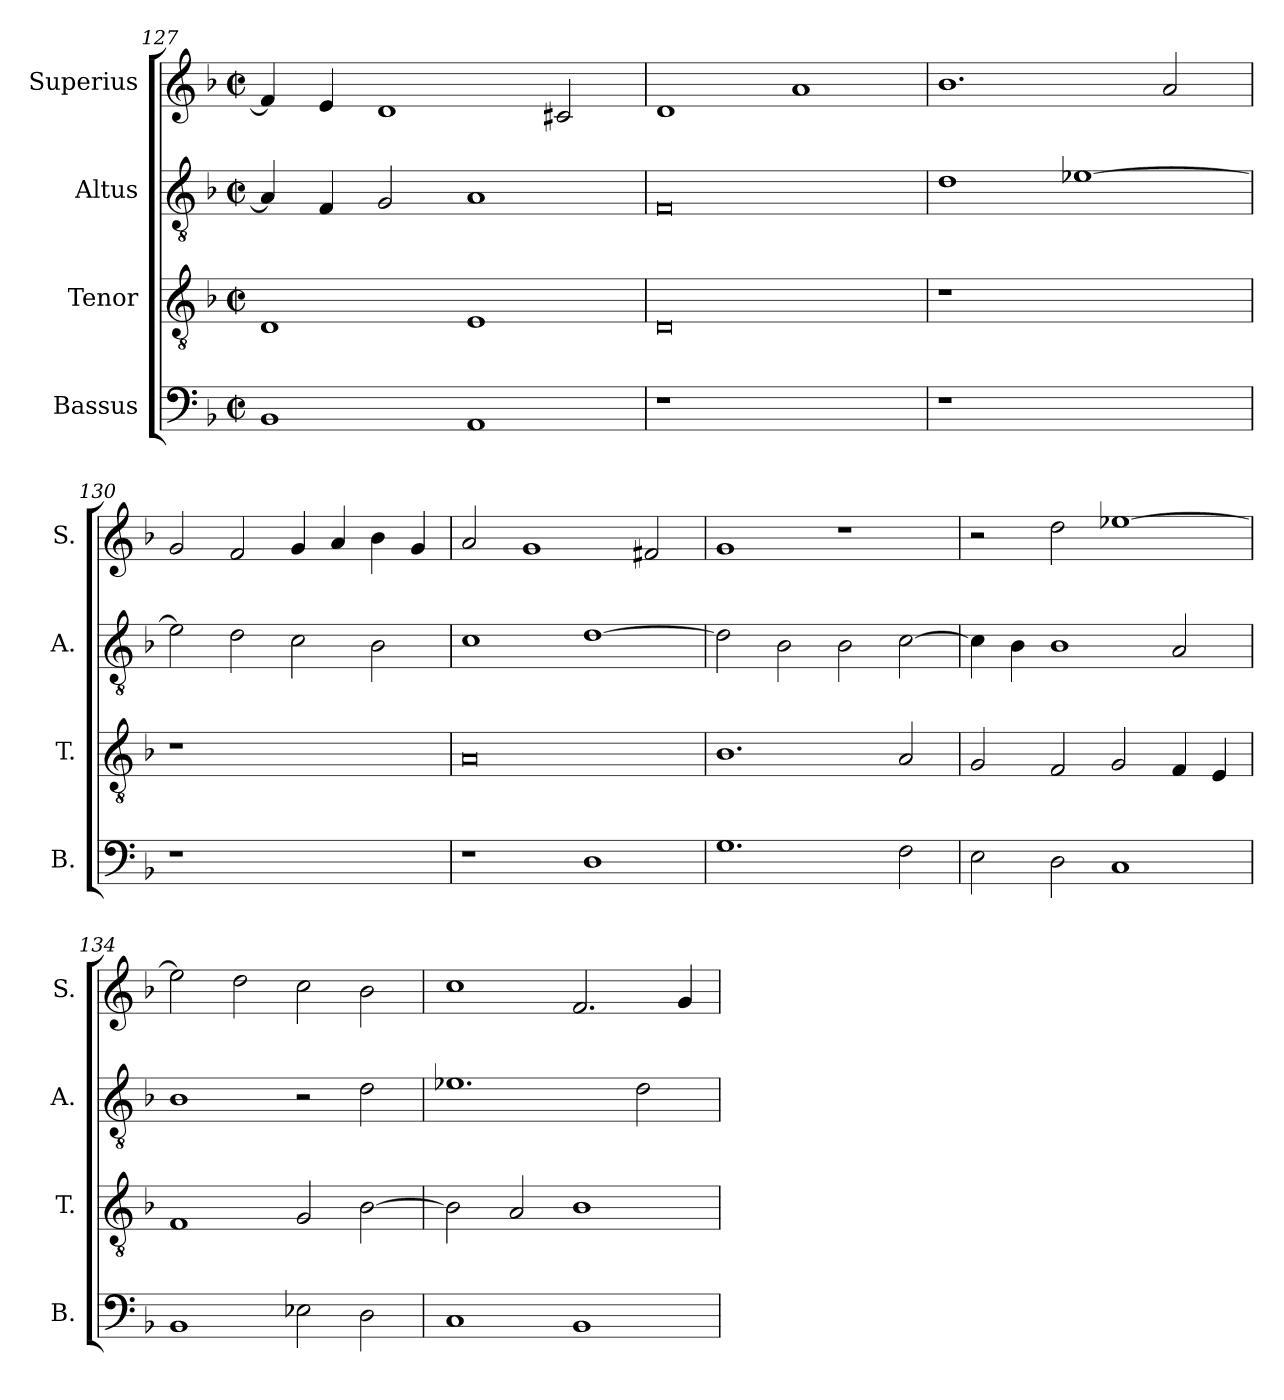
**kern	**kern	**kern	**kern
*part4	*part3	*part2	*part1
*staff4	*staff3	*staff2	*staff1
*I"Bassus	*I"Tenor	*I"Altus	*I"Superius
*I'B.	*I'T.	*I'A.	*I'S.
*clefF4	*clefGv2	*clefGv2	*clefG2
*	*ITrd7c12	*ITrd7c12	*
*k[b-]	*k[b-]	*k[b-]	*k[b-]
*F:	*F:	*F:	*F:
*M2/2	*M2/2	*M2/2	*M2/2
*met(c|)	*met(c|)	*met(c|)	*met(c|)
=127	=127	=127	=127
1BB-i	1DDi	4AAi/]	4fi/]
.	.	4FFi/	4ei/
.	.	2GGi/	1di
1AAi	1EEi	1AAi	.
.	.	.	2c#Xi/
=128	=128	=128	=128
!LO:N:vis=1	!	!	!
1r	0DDi	0FFi	1di
1ryy	.	.	1ai
!!LO:LB:g=z
=129	=129	=129	=129
!LO:N:vis=1	!LO:N:vis=1	!	!
1r	1r	1Di	1.b-i
1ryy	1ryy	[>1E-Xi	.
.	.	.	2ai/
=130	=130	=130	=130
!LO:N:vis=1	!LO:N:vis=1	!	!
1r	1r	2E-i\]	2gi/
.	.	2Di\	2fi/
1ryy	1ryy	2Ci\	4gi/
.	.	.	4ai/
.	.	2BB-i\	4b-i\
.	.	.	4gi/
=131	=131	=131	=131
1r	0AAi	1Ci	2ai/
.	.	.	1gi
1Di	.	[>1Di	.
.	.	.	2f#Xi/
=132	=132	=132	=132
1.Gi	1.BB-i	2Di\]	1gi
.	.	2BB-i\	.
.	.	2BB-i\	1r
2Fi\	2AAi/	[>2Ci\	.
=133	=133	=133	=133
2Ei\	2GGi/	4Ci\]	2r
.	.	4BB-i\	.
2Di\	2FFi/	1BB-i	2ddi\
1Ci	2GGi/	.	[>1ee-Xi
.	4FFi/	2AAi/	.
.	4EEi/	.	.
!!LO:PB:g=z
=134	=134	=134	=134
1BB-i	1FFi	1BB-i	2ee-i\]
.	.	.	2ddi\
2E-Xi\	2GGi/	2r	2cci\
2Di\	[>2BB-i\	2Di\	2b-i\
=135	=135	=135	=135
1Ci	2BB-i\]	1.E-Xi	1cci
.	2AAi/	.	.
1BB-i	1BB-i	.	2.fi/
.	.	2Di\	.
.	.	.	4gi/
=	=	=	=
*-	*-	*-	*-
